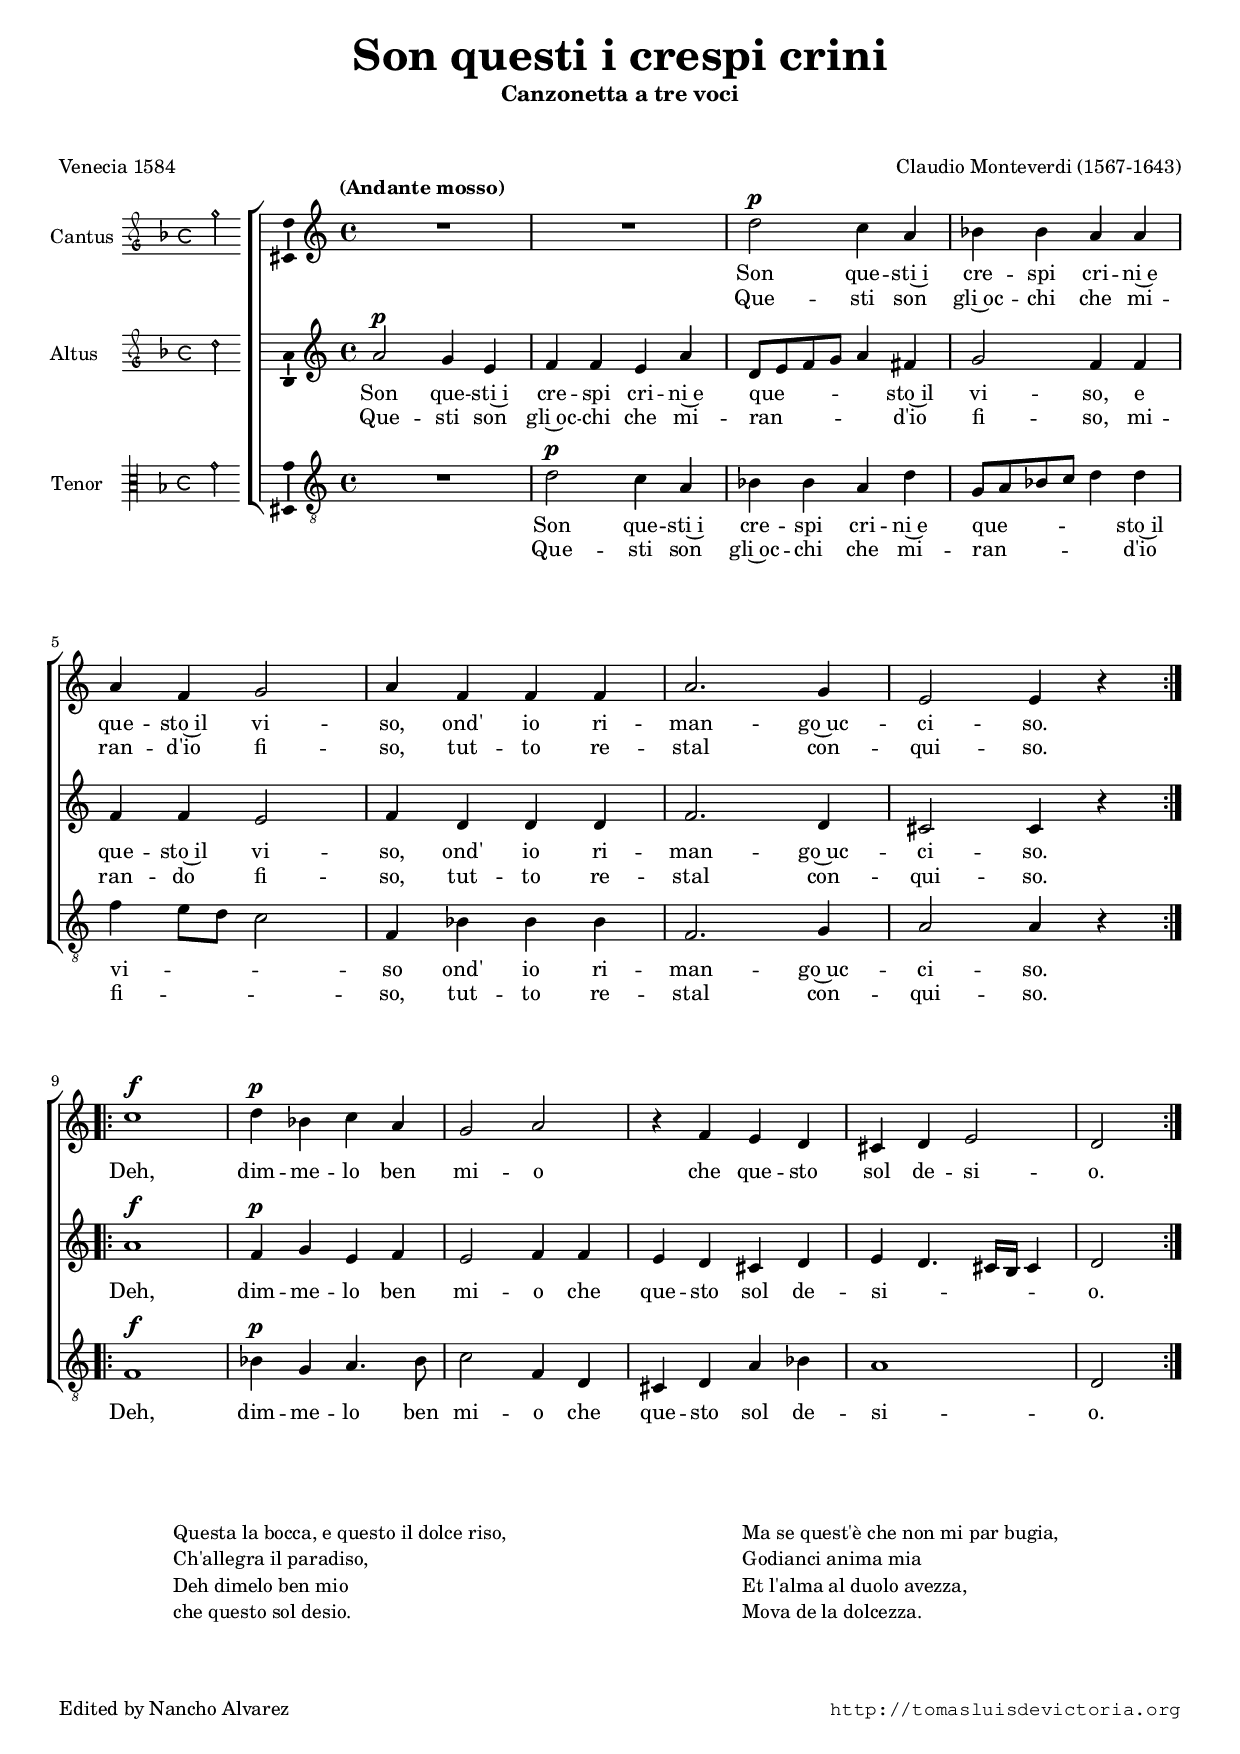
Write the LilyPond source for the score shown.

\version "2.18.0"

#(set-default-paper-size "a4")
#(set-global-staff-size 16.9)
#(ly:set-option 'point-and-click #f)
%mobile -s16.0 -i3.3 -ball

italicas=\override LyricText.font-shape = #'italic
rectas=\override LyricText.font-shape = #'upright
ss=\once \set suggestAccidentals = ##t
incipitwidth = 20
mtempo={\tempo 4 = 90}
mtempob={\tempo 4 = 45}

htitle="Son questi i crespi crini"
hcomposer="Monteverdi"

\header {
	title=\markup{\fontsize #3 "Son questi i crespi crini"}
	subtitle="Canzonetta a tre voci"
	subsubtitle=\markup{\column{" " " "}}
	composer="Claudio Monteverdi (1567-1643)"
        pdfauthor=\composer
	%opus="(-)"
	poet=\markup{"Venecia 1584"}
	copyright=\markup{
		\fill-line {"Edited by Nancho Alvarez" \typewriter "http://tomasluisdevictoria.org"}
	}
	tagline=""
}


global={\key f \major \time 4/4 \skip 1*13 \skip 2 \bar ":|."
	
}


cantus=\relative c'''{
        \override Score.MetronomeMark.padding = #2
        \override Score.MetronomeMark.X-offset = #9
        \tempo \markup{"(Andante mosso)"}
        R1*2
        g2^\p f4 d
        ees ees d d
        d bes c2
        d4 bes bes bes
        d2. c4
        a2 a4 r
        \bar ":..:" \break
        f'1^\f 
        g4^\p ees f d
        c2 d
        r4 bes a g
        fis g a2
        \mtempob g2
        %\phrasingSlurDashed
        %g2\( \bar ":|." g\breve*1/4\)
}

altus=\relative c''{
	d2^\p c4 a
        bes bes a d
        g,8[ a bes c] d4 b
        c2 bes4 bes
        bes bes a2
        bes4 g g g
        bes2. g4
        fis2 fis4 r
        d'1^\f 
        bes4^\p c a bes
        a2 bes4 bes
        a g fis g
        a4 g4. fis16 e fis4
        g2
        %\phrasingSlurDashed
        %g2\( g\breve*1/4\)
}

tenor=\relative c''{
	R1
        g2^\p f4 d
        ees ees d g
        c,8 d ees f g4 g
        bes4 a8 g f2
        bes,4 ees ees ees
        bes2. c4
        d2 d4r
        bes1^\f 
        ees4^\p c d4. ees8
        f2 bes,4 g
        fis g d' ees
        d1
        g,2
        %\phrasingSlurDashed
        %g,2\( g\breve*1/4\)
}


textocantus=\lyricmode{
Son que -- sti~i cre -- spi cri -- ni~e que -- sto~il vi -- so,
ond' io ri -- man -- go~uc -- ci -- so.
Deh, dim -- me -- lo ben mi -- o
che que -- sto sol de -- si -- o.
}
textocantusb=\lyricmode{
Que -- sti son gli~oc -- chi che mi -- ran -- d'io fi -- so,
tut -- to re -- stal con -- qui -- so.
}

textoaltus=\lyricmode{
Son que -- sti~i cre -- spi cri -- ni~e que -- _ _ _ _ sto~il vi -- so,
e que -- sto~il vi -- so,
ond' io ri -- man -- go~uc -- ci -- so.
Deh, dim -- me -- lo ben mi -- o
che que -- sto sol de -- si -- _ _ _ _ o.
}
textoaltusb=\lyricmode{
Que -- sti son gli~oc -- chi che mi -- ran -- _ _ _ _ d'io fi -- so,
mi -- ran -- do fi -- so,
tut -- to re -- stal con -- qui -- so.
}

textotenor=\lyricmode{
Son que -- sti~i cre -- spi cri -- ni~e que -- _ _ _ _ sto~il vi -- _ _ _ so
ond' io ri -- man -- go~uc -- ci -- so.
Deh, dim -- me -- lo ben mi -- o
che que -- sto sol de -- si -- o.
}
textotenorb=\lyricmode{
Que -- sti son gli~oc -- chi che mi -- ran -- _ _ _ _ d'io fi -- _ _ _ so,
tut -- to re -- stal con -- qui -- so.
}


incipitcantus=\markup{
	\score{
		{ 
		\set Staff.instrumentName="Cantus "
		\override NoteHead.style = #'neomensural
		\override Staff.TimeSignature.style = #'neomensural
		\cadenzaOn 
		\clef "petrucci-g"
		\key f \major
		\time 4/4
                g''2
		} 

	\layout { line-width=\incipitwidth indent = 0 }
	}
}

incipitaltus=\markup{
	\score{
		{ 
		\set Staff.instrumentName="Altus    "
		\override NoteHead.style = #'neomensural 
		\override Staff.TimeSignature.style = #'neomensural
		\cadenzaOn 
		\clef "petrucci-g"
		\key f \major
		\time 4/4
                d''2
		} 
	\layout { line-width=\incipitwidth indent = 0 }
	}
}


incipittenor=\markup{
	\score{
		{ 
		\set Staff.instrumentName="Tenor   "
		\override NoteHead.style = #'neomensural 
		\override Staff.TimeSignature.style = #'neomensural
		\cadenzaOn 
		\clef "petrucci-c3"
		\key f \major
		\time 4/4
                g'2
		} 
	\layout { line-width=\incipitwidth indent=0 }
	}
}

%\layout {
%       \context {\Voice
%               \remove Ligature_bracket_engraver
%               \consists Mensural_ligature_engraver
%       }
%       line-width=\incipitwidth
%       indent = 0
%}

\score {\transpose c' g{
\new ChoirStaff<<

	\new Staff <<\global
	\new Voice="v1" {
		\set Staff.instrumentName=\incipitcantus
		\clef "treble"
		\cantus }
	\new Lyrics \lyricsto "v1" {\textocantus }
        \new Lyrics \lyricsto "v1" {\textocantusb }
	>>

	\new Staff <<\global
	\new Voice="v2" {
		\set Staff.instrumentName=\incipitaltus
		\clef "treble"
		\altus }
	\new Lyrics \lyricsto "v2" {\textoaltus }
        \new Lyrics \lyricsto "v2" {\textoaltusb }
	>>
	
	\new Staff <<\global
	\new Voice="v3" {
		\set Staff.instrumentName=\incipittenor
		\clef "G_8"
		\tenor }
	\new Lyrics \lyricsto "v3" {\textotenor }
        \new Lyrics \lyricsto "v3" {\textotenorb }
	>>
	
>>

	} % transpose

\layout{ 
	\context {\Lyrics 
		\override VerticalAxisGroup.staff-affinity = #UP
		\override VerticalAxisGroup.nonstaff-relatedstaff-spacing =
			#'((basic-distance . 0) (minimum-distance . 0) (padding . 1))
		%\override LyricText.font-size = #1.2
		\override LyricHyphen.minimum-distance = #0.5
	}
	\context {\Score 
		tempoHideNote = ##t
		\override BarNumber.padding = #2 
	}
	\context {\Voice 
		%melismaBusyProperties = #'()
		%autoBeaming = ##f
	}
	\context {\Staff 
                %\RemoveEmptyStaves
                %\override VerticalAxisGroup.remove-first = ##t
		\override VerticalAxisGroup.staff-staff-spacing =
			#'((basic-distance . 12) (minimum-distance . 0) (padding . 1))
		\consists Ambitus_engraver 
		\override LigatureBracket.padding = #1
	}
}

%\midi { \mtempo }

}

%tablet \pageBreak
%tablet \markup{\null \vspace #7 }

\markup{
  \fill-line{
    " "
    \column{
 "Questa la bocca, e questo il dolce riso,"
 "Ch'allegra il paradiso,"
 "Deh dimelo ben mio"
 "che questo sol desio."
    }
    " "
    \column{
 "Ma se quest'è che non mi par bugia,"
 "Godianci anima mia"
 "Et l'alma al duolo avezza,"
 "Mova de la dolcezza."
    }
    " "
  }
}

%\markup{ " " }


\paper{
	evenHeaderMarkup=\markup  \fill-line { \fromproperty #'page:page-number-string \htitle \hcomposer }
	oddHeaderMarkup= \markup  \fill-line { \on-the-fly #not-first-page \hcomposer \on-the-fly #not-first-page \htitle \on-the-fly #not-first-page \fromproperty #'page:page-number-string }
	%system-count=20
	%page-count = 8
	ragged-last-bottom = ##f
	indent=3.4\cm
	system-system-spacing =
	#'((basic-distance . 20) (minimum-distance . 0) (padding . 5))
	top-system-spacing = % header
	#'((basic-distance . 8) (minimum-distance . 0) (padding . 0))
	last-bottom-spacing = % footer
	#'((basic-distance . 18) (minimum-distance . 0) (padding . 0))
}
